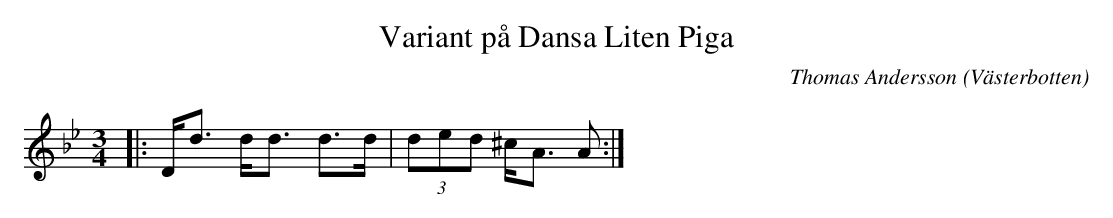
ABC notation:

X:1
T:Variant på Dansa Liten Piga
O:Västerbotten
C:Thomas Andersson
M:3/4
L:1/8
K:Gm
|: D<d d<d d>d | (3ded ^c<A A :|
